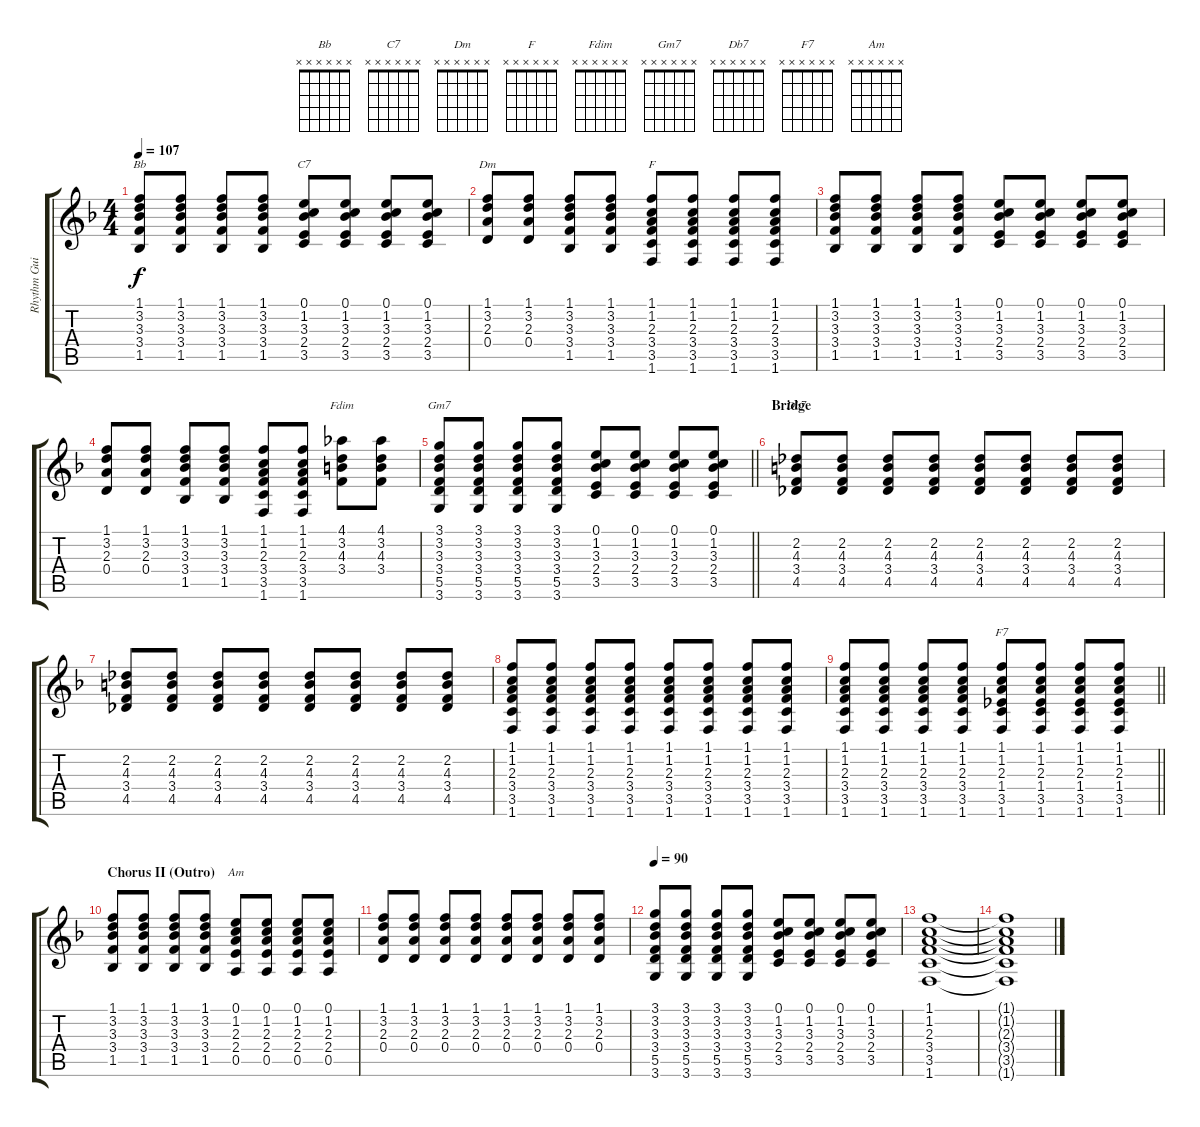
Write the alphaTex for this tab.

\track ("Rhythm Guitar" "Rhythm Gui") {instrument acousticguitarsteel}
\staff {score tabs}
\tuning (E4 B3 G3 D3 A2 E2) {hide}
\chord ("Bb" x x x x x x)
\chord ("C7" x x x x x x)
\chord ("Dm" x x x x x x)
\chord ("F" x x x x x x)
\chord ("Fdim" x x x x x x)
\chord ("Gm7" x x x x x x)
\chord ("Db7" x x x x x x)
\chord ("F7" x x x x x x)
\chord ("Am" x x x x x x)
\ts (4 4)
\tempo 107
\clef g2
\ks f
(1.1 3.2 3.3 3.4 1.5).8{ch "Bb" dy f} (1.1 3.2 3.3 3.4 1.5).8 (1.1 3.2 3.3 3.4 1.5).8 (1.1 3.2 3.3 3.4 1.5).8 (0.1 1.2 3.3 2.4 3.5).8{ch "C7"} (0.1 1.2 3.3 2.4 3.5).8 (0.1 1.2 3.3 2.4 3.5).8 (0.1 1.2 3.3 2.4 3.5).8 |
(1.1 3.2 2.3 0.4).8{ch "Dm"} (1.1 3.2 2.3 0.4).8 (1.1 3.2 3.3 3.4 1.5).8 (1.1 3.2 3.3 3.4 1.5).8 (1.1 1.2 2.3 3.4 3.5 1.6).8{ch "F"} (1.1 1.2 2.3 3.4 3.5 1.6).8 (1.1 1.2 2.3 3.4 3.5 1.6).8 (1.1 1.2 2.3 3.4 3.5 1.6).8 |
(1.1 3.2 3.3 3.4 1.5).8 (1.1 3.2 3.3 3.4 1.5).8 (1.1 3.2 3.3 3.4 1.5).8 (1.1 3.2 3.3 3.4 1.5).8 (0.1 1.2 3.3 2.4 3.5).8 (0.1 1.2 3.3 2.4 3.5).8 (0.1 1.2 3.3 2.4 3.5).8 (0.1 1.2 3.3 2.4 3.5).8 |
(1.1 3.2 2.3 0.4).8 (1.1 3.2 2.3 0.4).8 (1.1 3.2 3.3 3.4 1.5).8 (1.1 3.2 3.3 3.4 1.5).8 (1.1 1.2 2.3 3.4 3.5 1.6).8 (1.1 1.2 2.3 3.4 3.5 1.6).8 (4.1 3.2 4.3 3.4).8{ch "Fdim"} (4.1 3.2 4.3 3.4).8 |
\barLineRight lightlight
(3.1 3.2 3.3 3.4 5.5 3.6).8{ch "Gm7"} (3.1 3.2 3.3 3.4 5.5 3.6).8 (3.1 3.2 3.3 3.4 5.5 3.6).8 (3.1 3.2 3.3 3.4 5.5 3.6).8 (0.1 1.2 3.3 2.4 3.5).8 (0.1 1.2 3.3 2.4 3.5).8 (0.1 1.2 3.3 2.4 3.5).8 (0.1 1.2 3.3 2.4 3.5).8 |
\section ("" "Bridge")
(2.2 4.3 3.4 4.5).8{ch "Db7"} (2.2 4.3 3.4 4.5).8 (2.2 4.3 3.4 4.5).8 (2.2 4.3 3.4 4.5).8 (2.2 4.3 3.4 4.5).8 (2.2 4.3 3.4 4.5).8 (2.2 4.3 3.4 4.5).8 (2.2 4.3 3.4 4.5).8 |
(2.2 4.3 3.4 4.5).8 (2.2 4.3 3.4 4.5).8 (2.2 4.3 3.4 4.5).8 (2.2 4.3 3.4 4.5).8 (2.2 4.3 3.4 4.5).8 (2.2 4.3 3.4 4.5).8 (2.2 4.3 3.4 4.5).8 (2.2 4.3 3.4 4.5).8 |
(1.1 1.2 2.3 3.4 3.5 1.6).8 (1.1 1.2 2.3 3.4 3.5 1.6).8 (1.1 1.2 2.3 3.4 3.5 1.6).8 (1.1 1.2 2.3 3.4 3.5 1.6).8 (1.1 1.2 2.3 3.4 3.5 1.6).8 (1.1 1.2 2.3 3.4 3.5 1.6).8 (1.1 1.2 2.3 3.4 3.5 1.6).8 (1.1 1.2 2.3 3.4 3.5 1.6).8 |
\barLineRight lightlight
(1.1 1.2 2.3 3.4 3.5 1.6).8 (1.1 1.2 2.3 3.4 3.5 1.6).8 (1.1 1.2 2.3 3.4 3.5 1.6).8 (1.1 1.2 2.3 3.4 3.5 1.6).8 (1.1 1.2 2.3 1.4 3.5 1.6).8{ch "F7"} (1.1 1.2 2.3 1.4 3.5 1.6).8 (1.1 1.2 2.3 1.4 3.5 1.6).8 (1.1 1.2 2.3 1.4 3.5 1.6).8 |
\section ("" "Chorus II (Outro)")
(1.1 3.2 3.3 3.4 1.5).8 (1.1 3.2 3.3 3.4 1.5).8 (1.1 3.2 3.3 3.4 1.5).8 (1.1 3.2 3.3 3.4 1.5).8 (0.1 1.2 2.3 2.4 0.5).8{ch "Am"} (0.1 1.2 2.3 2.4 0.5).8 (0.1 1.2 2.3 2.4 0.5).8 (0.1 1.2 2.3 2.4 0.5).8 |
(1.1 3.2 2.3 0.4).8 (1.1 3.2 2.3 0.4).8 (1.1 3.2 2.3 0.4).8 (1.1 3.2 2.3 0.4).8 (1.1 3.2 2.3 0.4).8 (1.1 3.2 2.3 0.4).8 (1.1 3.2 2.3 0.4).8 (1.1 3.2 2.3 0.4).8 |
\tempo 90
(3.1 3.2 3.3 3.4 5.5 3.6).8 (3.1 3.2 3.3 3.4 5.5 3.6).8 (3.1 3.2 3.3 3.4 5.5 3.6).8 (3.1 3.2 3.3 3.4 5.5 3.6).8 (0.1 1.2 3.3 2.4 3.5).8 (0.1 1.2 3.3 2.4 3.5).8 (0.1 1.2 3.3 2.4 3.5).8 (0.1 1.2 3.3 2.4 3.5).8 |
(1.1 1.2 2.3 3.4 3.5 1.6).1 |
(1.1{t} 1.2{t} 2.3{t} 3.4{t} 3.5{t} 1.6{t}).1
